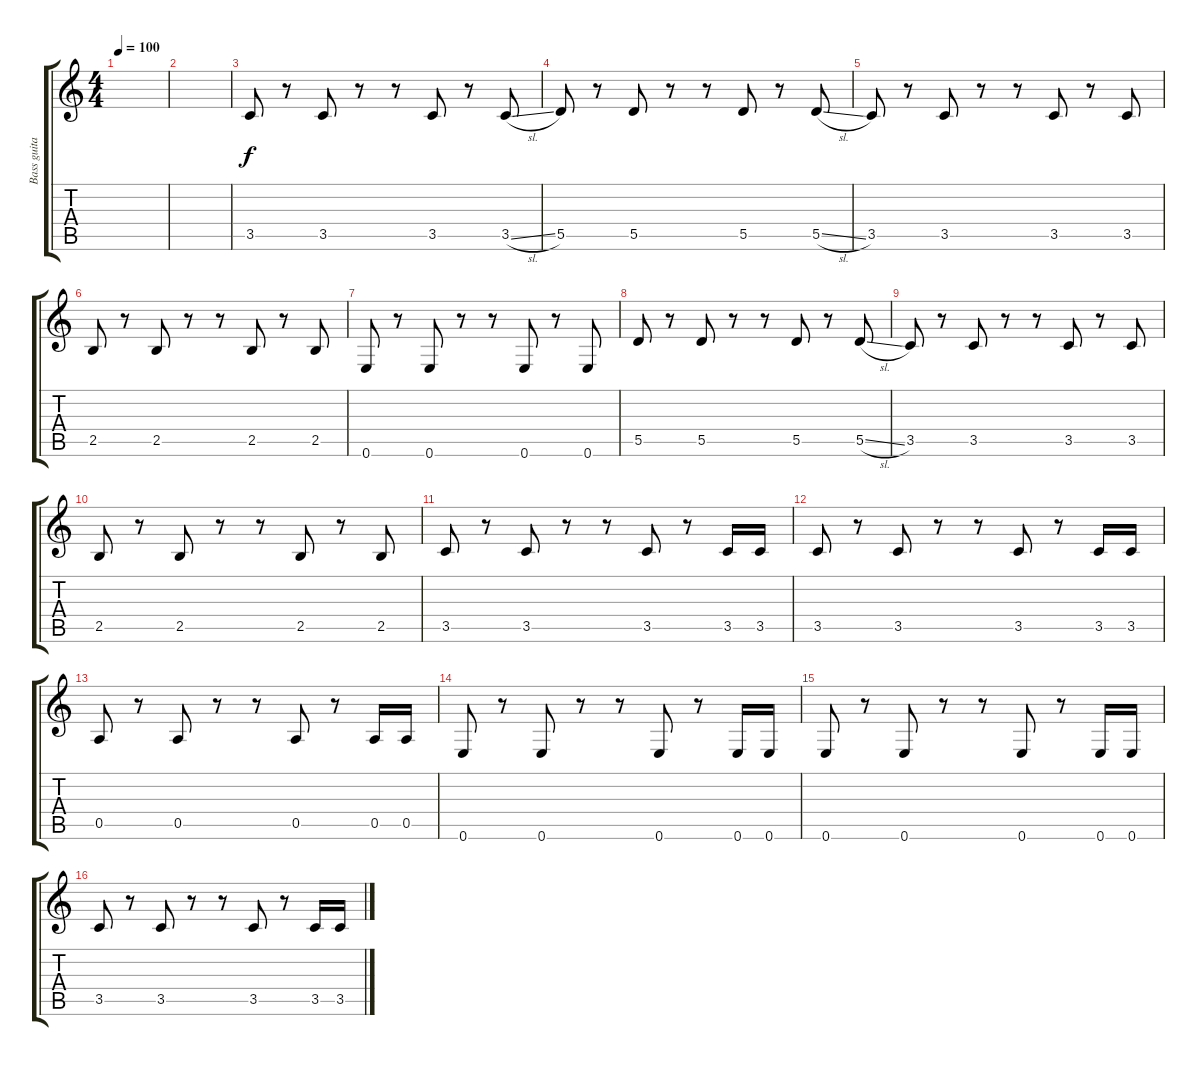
\track ("Bass guitar" "Bass guita") {instrument electricbassfinger}
\staff {score tabs}
\tuning (E4 B3 G3 D3 A2 E2) {hide}
\ts (4 4)
\tempo 100
\clef g2
\ks c
|
|
3.5.8 r.8 3.5.8 r.8 r.8 3.5.8 r.8 3.5{sl}.8 |
5.5.8 r.8 5.5.8 r.8 r.8 5.5.8 r.8 5.5{sl}.8 |
3.5.8 r.8 3.5.8 r.8 r.8 3.5.8 r.8 3.5.8 |
2.5.8 r.8 2.5.8 r.8 r.8 2.5.8 r.8 2.5.8 |
0.6.8 r.8 0.6.8 r.8 r.8 0.6.8 r.8 0.6.8 |
5.5.8 r.8 5.5.8 r.8 r.8 5.5.8 r.8 5.5{sl}.8 |
3.5.8 r.8 3.5.8 r.8 r.8 3.5.8 r.8 3.5.8 |
2.5.8 r.8 2.5.8 r.8 r.8 2.5.8 r.8 2.5.8 |
3.5.8 r.8 3.5.8 r.8 r.8 3.5.8 r.8 3.5.16 3.5.16 |
3.5.8 r.8 3.5.8 r.8 r.8 3.5.8 r.8 3.5.16 3.5.16 |
0.5.8 r.8 0.5.8 r.8 r.8 0.5.8 r.8 0.5.16 0.5.16 |
0.6.8 r.8 0.6.8 r.8 r.8 0.6.8 r.8 0.6.16 0.6.16 |
0.6.8 r.8 0.6.8 r.8 r.8 0.6.8 r.8 0.6.16 0.6.16 |
3.5.8 r.8 3.5.8 r.8 r.8 3.5.8 r.8 3.5.16 3.5.16
